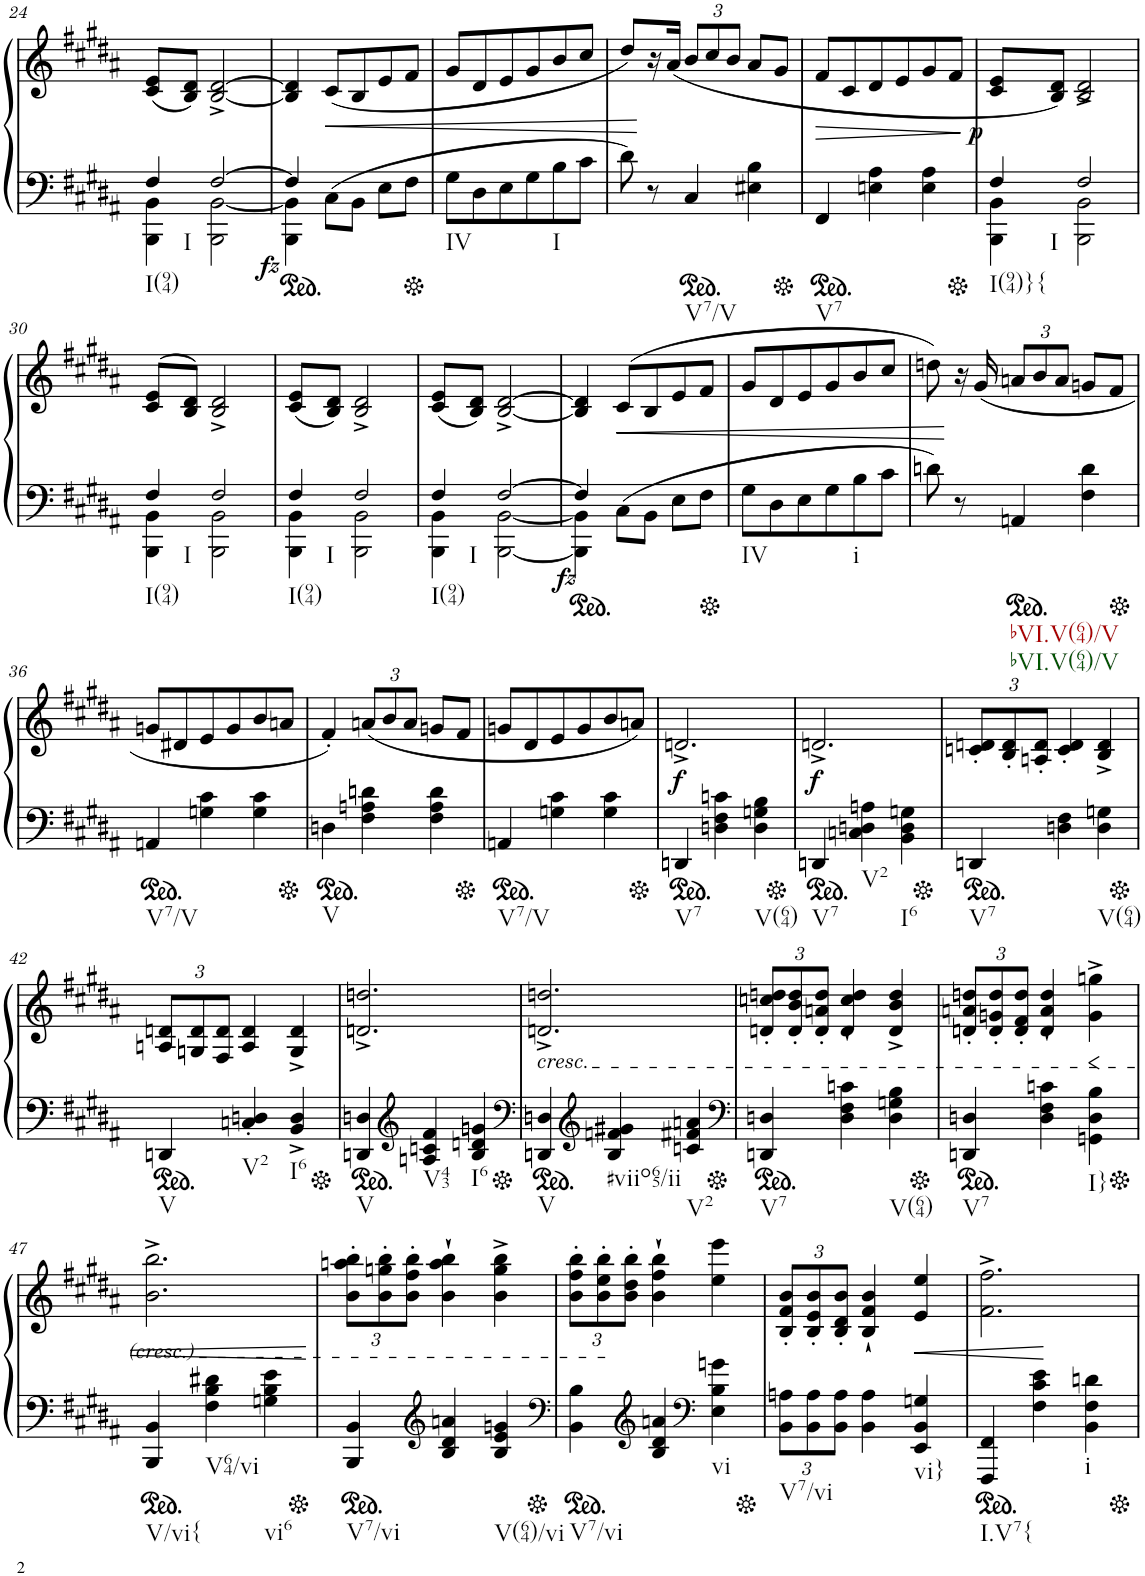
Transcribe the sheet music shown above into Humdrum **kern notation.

**kern	**dynam	**kern	**dynam
*part2	*part2	*part1	*part1
*staff2	*staff2	*staff1	*staff1
*I"Piano	*	*I"Piano	*
*I'Pno	*	*I'Pno	*
!!LO:PB:g=z
*clefF4	*	*clefG2	*
*k[f#c#g#d#a#]	*	*k[f#c#g#d#a#]	*
*B:	*	*B:	*
*M3/4	*	*M3/4	*
=24	=24	=24	=24
*^	*	*	*
!LO:TX:b:t=I(94)	!	!	!	!
!LO:TX:b:t=I	!	!	!	!
4F#/	4BBB\ 4BB\	.	(8c#/ 8e/L	.
.	.	.	8B/ 8d#/J)	.
[2F#/	2BBB\ [2BB\	.	[2B/^ [2d#/^	.
=25	=25	=25	=25	=25
*ped	*	*	*	*
!	!	!LO:DY:b	!	!
4F#/]	4BBB\ 4BB\]	fz	4B/] 4d#/]	.
!	!	!	!	!LO:HP:b
(8C#\L	2ryy	.	(8c#/L	<
8BB\J	.	.	8B/	.
8E\L	.	.	8e/	.
8F#\J	.	.	8f#/J	.
*v	*v	*	*	*
=26	=26	=26	=26
*Xped	*	*	*
!LO:TX:b:t=IV	!	!	!
8G#\L	.	8g#/L	.
8D#\	.	8d#/	.
8E\	.	8e/	.
8G#\	.	8g#/	.
!LO:TX:b:t=I	!	!	!
8B\	.	8b/	.
8c#\J	.	8cc#/J	.
=27	=27	=27	=27
8d#\)	.	8dd#/L)	.
8r	.	16r	[
.	.	(16a#/JJ	.
*ped	*	*	*
*	*	*Xbrackettup	*
!LO:TX:b:t=V7/V	!	!	!
4C#/	.	12b/L	.
.	.	12cc#/	.
.	.	12b/J	.
4E#X\ 4B\	.	8a#/L	.
.	.	8g#/J	.
=28	=28	=28	=28
*Xped	*	*	*
*ped	*	*	*
!LO:TX:b:t=V7	!	!	!
!	!	!	!LO:HP:b
4FF#/	.	8f#/L	>
.	.	8c#/	.
4En\ 4A#\	.	8d#/	.
.	.	8e/	.
4E\ 4A#\	.	8g#/	.
.	.	8f#/J	.
.	.	.	]
=29	=29	=29	=29
*Xped	*	*	*
*^	*	*	*
!LO:TX:b:t=I(94)}{	!	!	!	!
!LO:TX:b:t=I	!	!	!	!
!	!	!	!	!LO:DY:b
4F#/	4BBB\ 4BB\	.	8c#/ 8e/L	p
.	.	.	8B/ 8d#/J)	.
2F#/	2BBB\ 2BB\	.	2B/^ 2d#/^	.
!!LO:LB:g=z
=30	=30	=30	=30	=30
!LO:TX:b:t=I(94)	!	!	!	!
!LO:TX:b:t=I	!	!	!	!
4F#/	4BBB\ 4BB\	.	(>8c#/ 8e/L	.
.	.	.	8B/ 8d#/J)	.
2F#/	2BBB\ 2BB\	.	2B/^ 2d#/^	.
=31	=31	=31	=31	=31
!LO:TX:b:t=I(94)	!	!	!	!
!LO:TX:b:t=I	!	!	!	!
4F#/	4BBB\ 4BB\	.	(8c#/ 8e/L	.
.	.	.	8B/ 8d#/J)	.
2F#/	2BBB\ 2BB\	.	2B/^ 2d#/^	.
=32	=32	=32	=32	=32
!LO:TX:b:t=I(94)	!	!	!	!
!LO:TX:b:t=I	!	!	!	!
4F#/	4BBB\ 4BB\	.	(8c#/ 8e/L	.
.	.	.	8B/ 8d#/J)	.
[2F#/	[2BBB\ [2BB\	.	[2B/^ [2d#/^	.
=33	=33	=33	=33	=33
*ped	*	*	*	*
!	!	!LO:DY:b	!	!
4F#/]	4BBB\] 4BB\]	fz	4B/] 4d#/]	.
!	!	!	!	!LO:HP:b
(8C#\L	2ryy	.	(8c#/L	<
8BB\J	.	.	8B/	.
8E\L	.	.	8e/	.
8F#\J	.	.	8f#/J	.
*v	*v	*	*	*
=34	=34	=34	=34
*Xped	*	*	*
!LO:TX:b:t=IV	!	!	!
8G#\L	.	8g#/L	.
8D#\	.	8d#/	.
8E\	.	8e/	.
8G#\	.	8g#/	.
!LO:TX:b:t=i	!	!	!
8B\	.	8b/	.
8c#\J	.	8cc#/J	.
=35	=35	=35	=35
8dn\)	.	8ddn\)	.
8r	.	16r	[
.	.	(<16g#/	.
*ped	*	*	*
!LO:TX:b:t=bVI.V(64)/V	!	!	!
!LO:TX:b:t=bVI.V(64)/V	!	!	!
4AAn/	.	12an/L	.
.	.	12b/	.
.	.	12a/J	.
4F#\ 4d\	.	8gn/L	.
.	.	8f#/J	.
!!LO:LB:g=z
=36	=36	=36	=36
*Xped	*	*	*
*ped	*	*	*
!LO:TX:b:t=V7/V	!	!	!
4AAn/	.	8gn/L	.
.	.	8d#X/	.
4Gn\ 4c#\	.	8e/	.
.	.	8g/	.
4G\ 4c#\	.	8b/	.
.	.	8an/J	.
=37	=37	=37	=37
*Xped	*	*	*
*ped	*	*	*
!LO:TX:b:t=V	!	!	!
4Dn\	.	4f#'/)	.
4F#\ 4An\ 4dn\	.	(<12an/L	.
.	.	12b/	.
.	.	12a/J	.
4F#\ 4A\ 4d\	.	8gn/L	.
.	.	8f#/J	.
=38	=38	=38	=38
*Xped	*	*	*
*ped	*	*	*
!LO:TX:b:t=V7/V	!	!	!
4AAn/	.	8gn/L	.
.	.	8d#/	.
4Gn\ 4c#\	.	8e/	.
.	.	8g/	.
4G\ 4c#\	.	8b/	.
.	.	8an/J)	.
=39	=39	=39	=39
*Xped	*	*	*
*ped	*	*	*
!LO:TX:b:t=V7	!	!	!
!	!	!	!LO:DY:b
4DDn/	.	2.dn^/	f
4Dn\ 4F#\ 4cn\	.	.	.
!LO:TX:b:t=V(64)	!	!	!
4D\ 4Gn\ 4B\	.	.	.
=40	=40	=40	=40
*Xped	*	*	*
*ped	*	*	*
!LO:TX:b:t=V7	!	!	!
!	!	!	!LO:DY:b
4DDn/	.	2.dn^/	f
!LO:TX:b:t=V2	!	!	!
4Cn\ 4Dn\ 4An\	.	.	.
!LO:TX:b:t=I6	!	!	!
4BB\ 4D\ 4Gn\	.	.	.
=41	=41	=41	=41
*Xped	*	*	*
*ped	*	*	*
!LO:TX:b:t=V7	!	!	!
4DDn/	.	12cn/' 12dn/'L	.
.	.	12B/' 12d/'	.
.	.	12An/' 12d/'J	.
4Dn\ 4F#\	.	4c/' 4d/'	.
!LO:TX:b:t=V(64)	!	!	!
4D\ 4Gn\	.	4B/^ 4d/^	.
!!LO:LB:g=z
=42	=42	=42	=42
*Xped	*	*	*
*ped	*	*	*
!LO:TX:b:t=V	!	!	!
4DDn/	.	12An/ 12dn/L	.
.	.	12Gn/ 12d/	.
.	.	12F#/ 12d/J	.
!LO:TX:b:t=V2	!	!	!
4Cn/' 4Dn/'	.	4A/ 4d/	.
!LO:TX:b:t=I6	!	!	!
4BB/^ 4D/^	.	4G/^ 4d/^	.
=43	=43	=43	=43
*Xped	*	*	*
*ped	*	*	*
!LO:TX:b:t=V	!	!	!
4DDn/ 4Dn/	.	2.dn/^ 2.ddn/^	.
*clefG2	*	*	*
!LO:TX:b:t=V43	!	!	!
4An/ 4cn/ 4f#/	.	.	.
!LO:TX:b:t=I6	!	!	!
4B/ 4dn/ 4gn/	.	.	.
=44	=44	=44	=44
*clefF4	*	*	*
*Xped	*	*	*
*ped	*	*	*
!	!	!LO:TX:b:i:t=cresc.	!
!LO:TX:b:t=V	!	!	!
4DDn/ 4Dn/	.	2.dn/^ 2.ddn/^	.
*clefG2	*	*	*
!LO:TX:b:t=#viio65/ii	!	!	!
4B/ 4fn/ 4g#X/	.	.	.
!LO:TX:b:t=V2	!	!	!
4cn/ 4f#X/ 4an/	.	.	.
=45	=45	=45	=45
*clefF4	*	*	*
*Xped	*	*	*
*ped	*	*	*
!LO:TX:b:t=V7	!	!	!
4DDn/ 4Dn/	.	12dn/' 12ccn/' 12ddn/'L	.
.	.	12d/' 12b/' 12dd/'	.
.	.	12d/' 12an/' 12dd/'J	.
4D\ 4F#\ 4cn\	.	4d/` 4cc/` 4dd/`	.
!LO:TX:b:t=V(64)	!	!	!
4D\ 4Gn\ 4B\	.	4d/^ 4b/^ 4dd/^	.
=46	=46	=46	=46
*Xped	*	*	*
*ped	*	*	*
!LO:TX:b:t=V7	!	!	!
4DDn/ 4Dn/	.	12dn/' 12an/' 12ddn/'L	.
.	.	12d/' 12gn/' 12dd/'	.
.	.	12d/' 12f#/' 12dd/'J	.
4D\ 4F#\ 4cn\	.	4d/` 4a/` 4dd/`	.
!LO:TX:b:t=I}	!	!	!
!	!	!	!LO:HP:b
4GGn\ 4D\ 4B\	.	4g\^ 4ggn\^	<
!!LO:LB:g=z
=47	=47	=47	=47
*Xped	*	*	*
*ped	*	*	*
!LO:TX:b:t=V/vi{	!	!	!
4BBB/ 4BB/	.	2.b\^ 2.bb\^	.
!LO:TX:b:t=V64/vi	!	!	!
4F#\ 4B\ 4d#X\	.	.	.
!LO:TX:b:t=vi6	!	!	!
4Gn\ 4B\ 4e\	.	.	.
.	.	.	[
=48	=48	=48	=48
*Xped	*	*	*
*ped	*	*	*
!LO:TX:b:t=V7/vi	!	!	!
4BBB/ 4BB/	.	12b\' 12aan\' 12bb\'L	.
.	.	12b\' 12ggn\' 12bb\'	.
.	.	12b\' 12ff#\' 12bb\'J	.
*clefG2	*	*	*
4B/ 4d#/ 4an/	.	4b\` 4aa\` 4bb\`	.
!LO:TX:b:t=V(64)/vi	!	!	!
4B/ 4e/ 4gn/	.	4b\^ 4gg\^ 4bb\^	.
=49	=49	=49	=49
*clefF4	*	*	*
*Xped	*	*	*
*ped	*	*	*
!LO:TX:b:t=V7/vi	!	!	!
4BB\ 4B\	.	12b\' 12ff#\' 12bb\'L	.
.	.	12b\' 12ee\' 12bb\'	.
.	.	12b\' 12dd#\' 12bb\'J	.
*clefG2	*	*	*
4B/ 4d#/ 4an/	.	4b\` 4ff#\` 4bb\`	.
*clefF4	*	*	*
!LO:TX:b:t=vi	!	!	!
4E\ 4B\ 4gn\	.	4ee\ 4eee\	.
=50	=50	=50	=50
*Xped	*	*	*
*Xbrackettup	*	*	*
!LO:TX:b:t=V7/vi	!	!	!
12BB\ 12An\L	.	12B/' 12f#/' 12b/'L	.
12BB\ 12A\	.	12B/' 12e/' 12b/'	.
12BB\ 12A\J	.	12B/' 12d#/' 12b/'J	.
4BB\ 4A\	.	4B/` 4f#/` 4b/`	.
!LO:TX:b:t=vi}	!	!	!
!	!	!	!LO:HP:b
4EE/ 4BB/ 4Gn/	.	4e/ 4ee/	<
=51	=51	=51	=51
*ped	*	*	*
!LO:TX:b:t=I.V7{	!	!	!
4FFF#/ 4FF#/	.	2.f#\^ 2.ff#\^	.
4F#\ 4c#\ 4e\	.	.	.
!LO:TX:b:t=i	!	!	!
4BB\ 4F#\ 4dn\	.	.	.
.	.	.	[
*Xped	*	*	*
=	=	=	=
*-	*-	*-	*-
